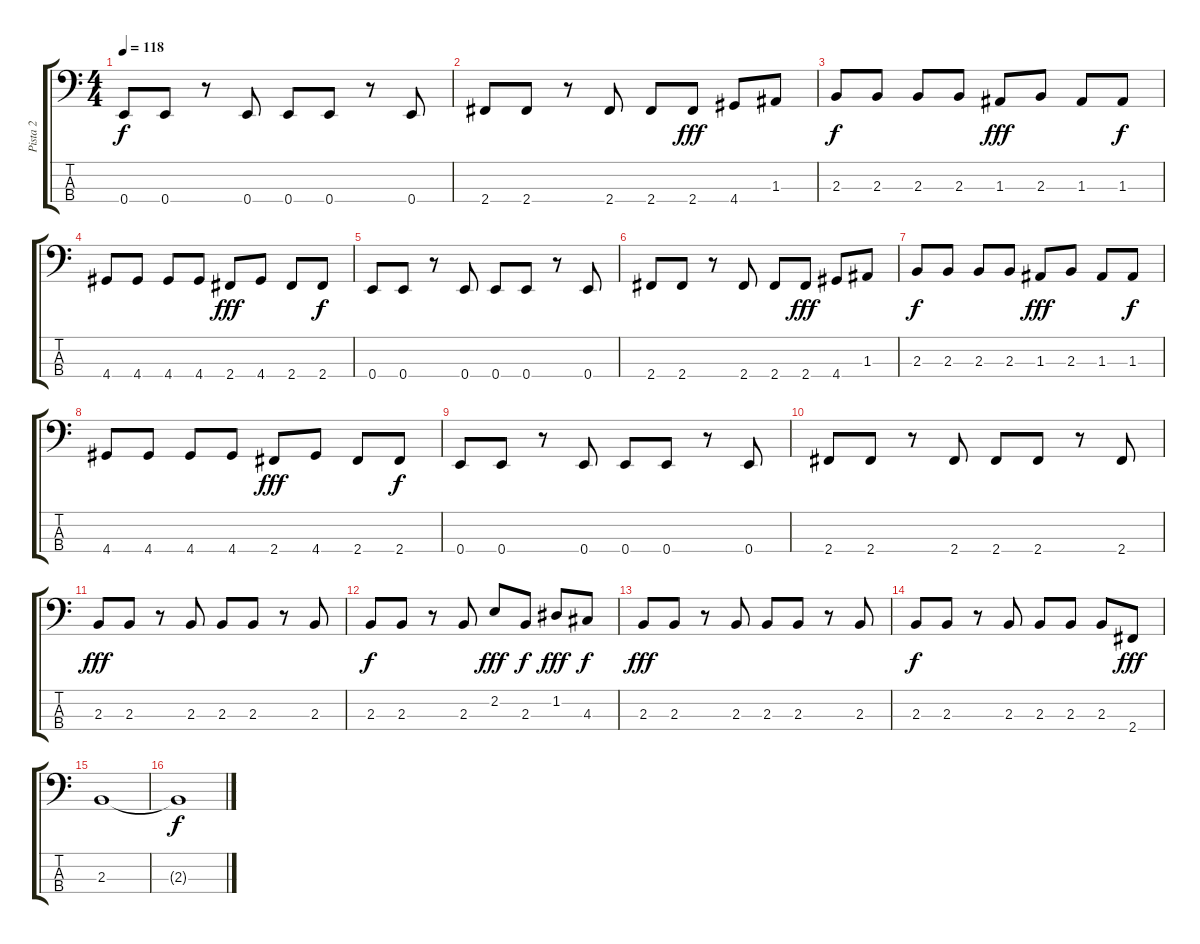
\track ("Pista 2" "Pista 2") {instrument electricbasspick}
\staff {score tabs}
\tuning (G2 D2 A1 E1) {hide}
\ts (4 4)
\tempo 118
\clef f4
\ks c
0.4.8{dy f} 0.4.8 r.8 0.4.8 0.4.8 0.4.8 r.8 0.4.8 |
2.4.8 2.4.8 r.8 2.4.8 2.4.8 2.4.8{dy fff} 4.4.8 1.3.8 |
2.3.8{dy f} 2.3.8 2.3.8 2.3.8 1.3.8{dy fff} 2.3.8 1.3.8 1.3.8{dy f} |
4.4.8 4.4.8 4.4.8 4.4.8 2.4.8{dy fff} 4.4.8 2.4.8 2.4.8{dy f} |
0.4.8 0.4.8 r.8 0.4.8 0.4.8 0.4.8 r.8 0.4.8 |
2.4.8 2.4.8 r.8 2.4.8 2.4.8 2.4.8{dy fff} 4.4.8 1.3.8 |
2.3.8{dy f} 2.3.8 2.3.8 2.3.8 1.3.8{dy fff} 2.3.8 1.3.8 1.3.8{dy f} |
4.4.8 4.4.8 4.4.8 4.4.8 2.4.8{dy fff} 4.4.8 2.4.8 2.4.8{dy f} |
0.4.8 0.4.8 r.8 0.4.8 0.4.8 0.4.8 r.8 0.4.8 |
2.4.8 2.4.8 r.8 2.4.8 2.4.8 2.4.8 r.8 2.4.8 |
2.3.8{dy fff} 2.3.8 r.8 2.3.8 2.3.8 2.3.8 r.8 2.3.8 |
2.3.8{dy f} 2.3.8 r.8 2.3.8 2.2.8{dy fff} 2.3.8{dy f} 1.2.8{dy fff} 4.3.8{dy f} |
2.3.8{dy fff} 2.3.8 r.8 2.3.8 2.3.8 2.3.8 r.8 2.3.8 |
2.3.8{dy f} 2.3.8 r.8 2.3.8 2.3.8 2.3.8 2.3.8 2.4.8{dy fff} |
2.3.1{volume 0} |
2.3{t}.1{dy f}
